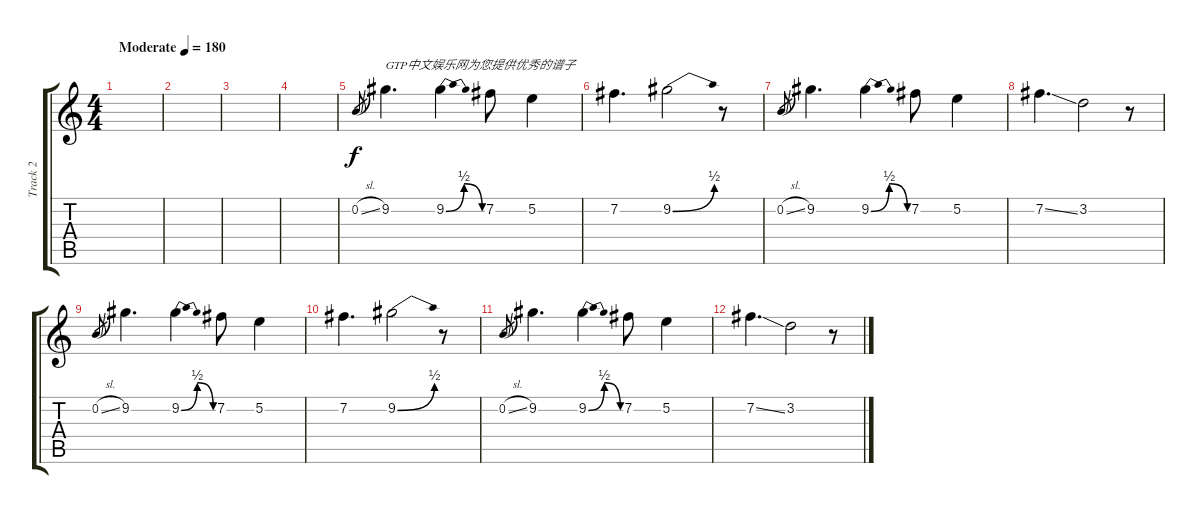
\track ("Track 2" "Track 2") {instrument distortionguitar}
\staff {score tabs}
\tuning (E4 B3 G3 D3 A2 E2) {hide}
\ts (4 4)
\tempo (180 "Moderate")
\clef g2
\ks c
|
|
|
|
0.2{sl}.8{gr} 9.2.4{d txt "GTP中文娱乐网为您提供优秀的谱子"} 9.2{be (bendrelease 0 0 30 2 30 2 60 0)}.4 7.2.8 5.2.4 |
7.2.4{d} 9.2{be (bend 0 0 60 2)}.2 r.8 |
0.2{sl}.8{gr} 9.2.4{d} 9.2{be (bendrelease 0 0 30 2 30 2 60 0)}.4 7.2.8 5.2.4 |
7.2{ss}.4{d} 3.2.2 r.8 |
0.2{sl}.8{gr} 9.2.4{d} 9.2{be (bendrelease 0 0 30 2 30 2 60 0)}.4 7.2.8 5.2.4 |
7.2.4{d} 9.2{be (bend 0 0 60 2)}.2 r.8 |
0.2{sl}.8{gr} 9.2.4{d} 9.2{be (bendrelease 0 0 30 2 30 2 60 0)}.4 7.2.8 5.2.4 |
7.2{ss}.4{d} 3.2.2 r.8
